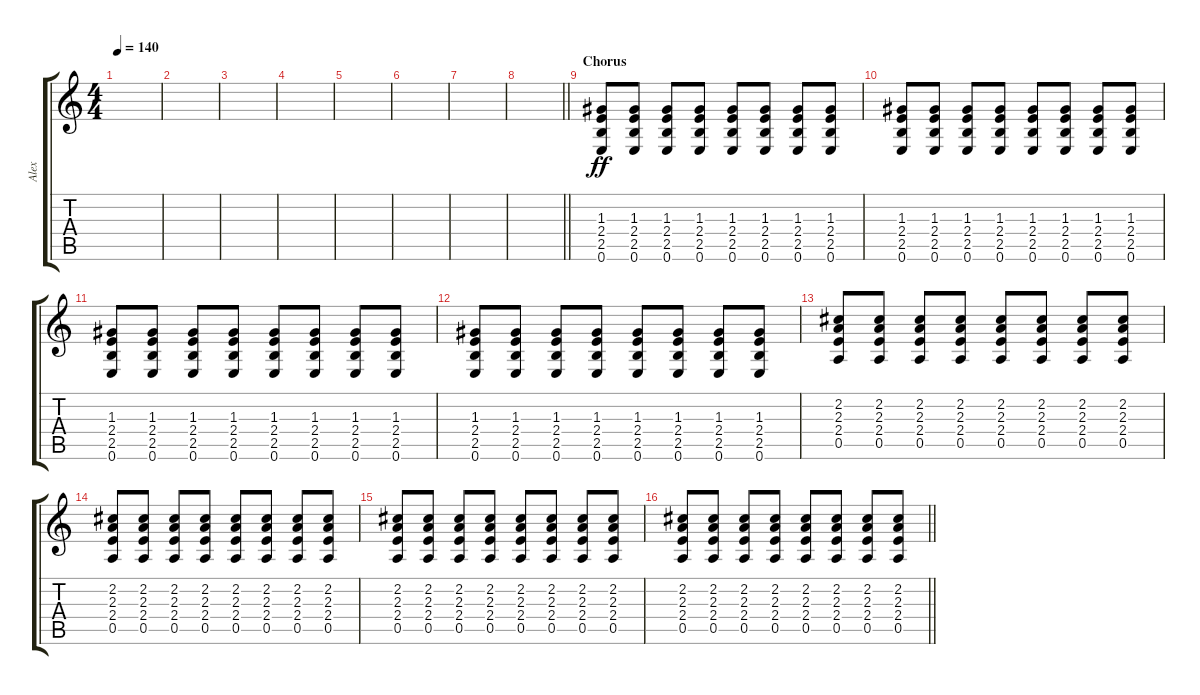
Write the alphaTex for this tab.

\track ("Alex" "Alex") {instrument electricguitarclean}
\staff {score tabs}
\tuning (E4 B3 G3 D3 A2 E2) {hide}
\ts (4 4)
\tempo 140
\clef g2
\ks c
|
|
|
|
|
|
|
\barLineRight lightlight
|
\section ("" "Chorus")
(1.3 2.4 2.5 0.6).8{dy ff volume 10} (1.3 2.4 2.5 0.6).8 (1.3 2.4 2.5 0.6).8 (1.3 2.4 2.5 0.6).8 (1.3 2.4 2.5 0.6).8 (1.3 2.4 2.5 0.6).8 (1.3 2.4 2.5 0.6).8 (1.3 2.4 2.5 0.6).8 |
(1.3 2.4 2.5 0.6).8 (1.3 2.4 2.5 0.6).8 (1.3 2.4 2.5 0.6).8 (1.3 2.4 2.5 0.6).8 (1.3 2.4 2.5 0.6).8 (1.3 2.4 2.5 0.6).8 (1.3 2.4 2.5 0.6).8 (1.3 2.4 2.5 0.6).8 |
(1.3 2.4 2.5 0.6).8 (1.3 2.4 2.5 0.6).8 (1.3 2.4 2.5 0.6).8 (1.3 2.4 2.5 0.6).8 (1.3 2.4 2.5 0.6).8 (1.3 2.4 2.5 0.6).8 (1.3 2.4 2.5 0.6).8 (1.3 2.4 2.5 0.6).8 |
(1.3 2.4 2.5 0.6).8 (1.3 2.4 2.5 0.6).8 (1.3 2.4 2.5 0.6).8 (1.3 2.4 2.5 0.6).8 (1.3 2.4 2.5 0.6).8 (1.3 2.4 2.5 0.6).8 (1.3 2.4 2.5 0.6).8 (1.3 2.4 2.5 0.6).8 |
(2.2 2.3 2.4 0.5).8 (2.2 2.3 2.4 0.5).8 (2.2 2.3 2.4 0.5).8 (2.2 2.3 2.4 0.5).8 (2.2 2.3 2.4 0.5).8 (2.2 2.3 2.4 0.5).8 (2.2 2.3 2.4 0.5).8 (2.2 2.3 2.4 0.5).8 |
(2.2 2.3 2.4 0.5).8 (2.2 2.3 2.4 0.5).8 (2.2 2.3 2.4 0.5).8 (2.2 2.3 2.4 0.5).8 (2.2 2.3 2.4 0.5).8 (2.2 2.3 2.4 0.5).8 (2.2 2.3 2.4 0.5).8 (2.2 2.3 2.4 0.5).8 |
(2.2 2.3 2.4 0.5).8 (2.2 2.3 2.4 0.5).8 (2.2 2.3 2.4 0.5).8 (2.2 2.3 2.4 0.5).8 (2.2 2.3 2.4 0.5).8 (2.2 2.3 2.4 0.5).8 (2.2 2.3 2.4 0.5).8 (2.2 2.3 2.4 0.5).8 |
\barLineRight lightlight
(2.2 2.3 2.4 0.5).8 (2.2 2.3 2.4 0.5).8 (2.2 2.3 2.4 0.5).8 (2.2 2.3 2.4 0.5).8 (2.2 2.3 2.4 0.5).8 (2.2 2.3 2.4 0.5).8 (2.2 2.3 2.4 0.5).8 (2.2 2.3 2.4 0.5).8
